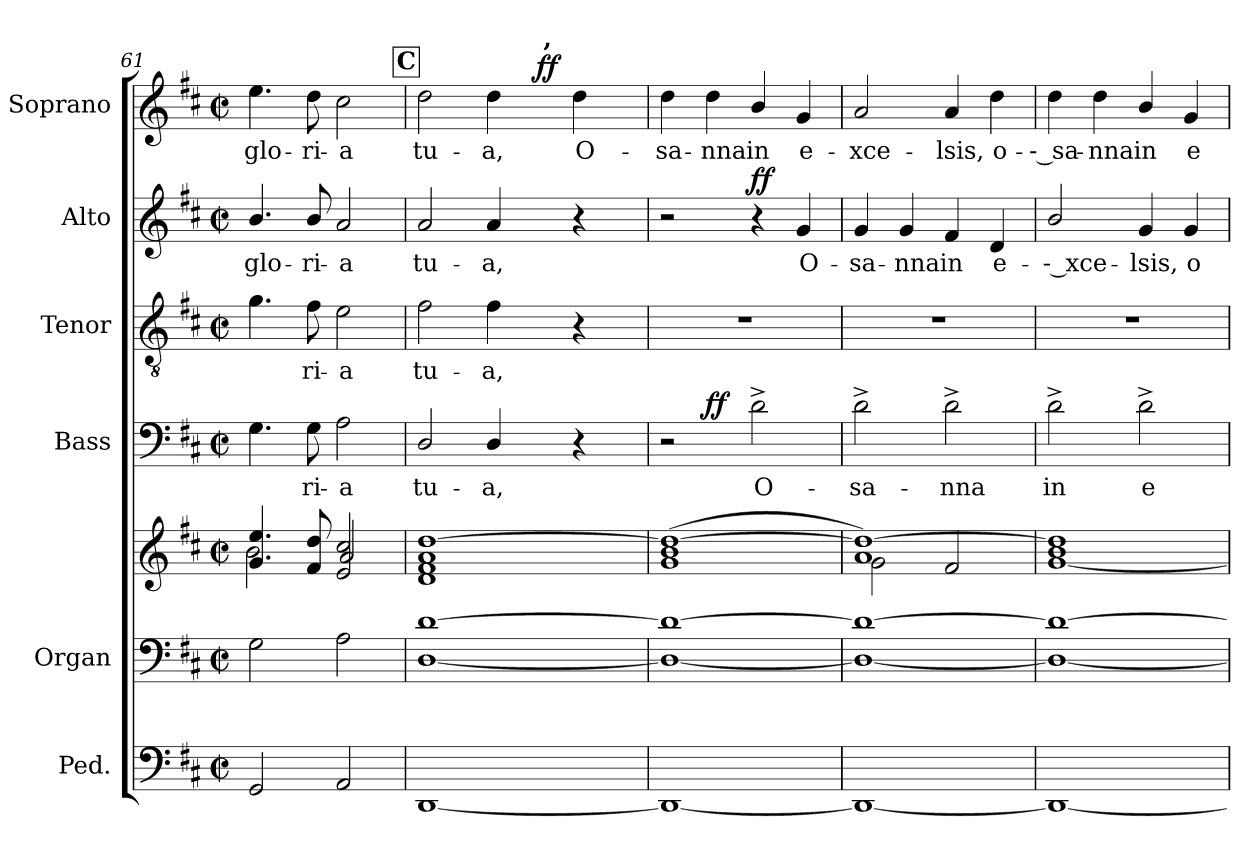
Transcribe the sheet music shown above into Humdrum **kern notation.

**kern	**kern	**kern	**kern	**text	**dynam	**kern	**text	**kern	**text	**dynam	**kern	**text	**dynam
*part6	*part5	*part5	*part4	*part4	*part4	*part3	*part3	*part2	*part2	*part2	*part1	*part1	*part1
*staff7	*staff6	*staff5	*staff4	*staff4	*staff4	*staff3	*staff3	*staff2	*staff2	*staff2	*staff1	*staff1	*staff1
*I"Ped.	*I"Organ	*	*I"Bass	*	*	*I"Tenor	*	*I"Alto	*	*	*I"Soprano	*	*
*	*I'Org.	*	*I'B.	*	*	*I'T.	*	*I'A.	*	*	*I'S.	*	*
*clefF4	*clefF4	*clefG2	*clefF4	*	*	*clefGv2	*	*clefG2	*	*	*clefG2	*	*
*	*	*	*	*	*	*ITrd7c12	*	*	*	*	*	*	*
*k[f#c#]	*k[f#c#]	*k[f#c#]	*k[f#c#]	*	*	*k[f#c#]	*	*k[f#c#]	*	*	*k[f#c#]	*	*
*D:	*D:	*D:	*D:	*	*	*D:	*	*D:	*	*	*D:	*	*
*M2/2	*M2/2	*M2/2	*M2/2	*	*	*M2/2	*	*M2/2	*	*	*M2/2	*	*
*met(c|)	*met(c|)	*met(c|)	*met(c|)	*	*	*met(c|)	*	*met(c|)	*	*	*met(c|)	*	*
=61	=61	=61	=61	=61	=61	=61	=61	=61	=61	=61	=61	=61	=61
*	*	*^	*	*	*	*	*	*	*	*	*	*	*
!	!	!	!	!	!	!	!	!	!	!LO:LY:b:color=#000000	!	!	!	!
!	!	!	!	!	!	!	!	!	!	!	!	!	!LO:LY:b:color=#000000	!
2GGi/	2Gi\	4.gi/ 4.eei	2bi\	4.Gi\	.	.	4.Gi\	.	4.bi/	glo-	.	4.eei\	glo-	.
!	!	!	!	!	!LO:LY:b:color=#000000	!	!	!	!	!	!	!	!	!
!	!	!	!	!	!	!	!	!LO:LY:b:color=#000000	!	!	!	!	!	!
!	!	!	!	!	!	!	!	!	!	!LO:LY:b:color=#000000	!	!	!	!
!	!	!	!	!	!	!	!	!	!	!	!	!	!LO:LY:b:color=#000000	!
.	.	8f#i/ 8ddi	.	8Gi\	-ri-	.	8F#i\	-ri-	8bi/	-ri-	.	8ddi\	-ri-	.
!	!	!	!	!	!LO:LY:b:color=#000000	!	!	!	!	!	!	!	!	!
!	!	!	!	!	!	!	!	!LO:LY:b:color=#000000	!	!	!	!	!	!
!	!	!	!	!	!	!	!	!	!	!LO:LY:b:color=#000000	!	!	!	!
!	!	!	!	!	!	!	!	!	!	!	!	!	!LO:LY:b:color=#000000	!
2AAi/	2Ai\	2ei/ 2cc#i	2ai/	2Ai\	-a	.	2Ei\	-a	2ai/	-a	.	2cc#i\	-a	.
*	*	*v	*v	*	*	*	*	*	*	*	*	*	*	*
!!LO:REH:place=s1:B:color=#000000:enc=box:fs=17.1408:t=C
=62	=62	=62	=62	=62	=62	=62	=62	=62	=62	=62	=62	=62	=62
*	*	*^	*	*	*	*	*	*	*	*	*	*	*
!	!	!	!	!	!LO:LY:b:color=#000000	!	!	!	!	!	!	!	!	!
*	*	*v	*v	*	*	*	*	*	*	*	*	*	*	*
*	*	*^	*	*	*	*	*	*	*	*	*	*	*
!	!	!	!	!	!	!	!	!LO:LY:b:color=#000000	!	!	!	!	!	!
*	*	*v	*v	*	*	*	*	*	*	*	*	*	*	*
*	*	*^	*	*	*	*	*	*	*	*	*	*	*
!	!	!	!	!	!	!	!	!	!	!LO:LY:b:color=#000000	!	!	!	!
*	*	*v	*v	*	*	*	*	*	*	*	*	*	*	*
*	*	*^	*	*	*	*	*	*	*	*	*	*	*
!	!	!	!	!	!	!	!	!	!	!	!	!	!LO:LY:b:color=#000000	!
*	*	*	*	*	*	*	*	*	*	*	*	*^	*	*
*	*	*v	*v	*	*	*	*	*	*	*	*	*	*^	*	*
[1DDi	[1Di [1di	1di 1f#i 1ai [1ddi	2Di/	tu-	.	2F#i\	tu-	2ai/	tu-	.	2ddi\	2ryy	2ryy	tu-	.
!	!	!	!	!LO:LY:b:color=#000000	!	!	!	!	!	!	!	!	!	!	!
!	!	!	!	!	!	!	!LO:LY:b:color=#000000	!	!	!	!	!	!	!	!
!	!	!	!	!	!	!	!	!	!LO:LY:b:color=#000000	!	!	!	!	!	!
!	!	!	!	!	!	!	!	!	!	!	!	!	!	!LO:LY:b:color=#000000	!
.	.	.	4Di/	-a,	.	4F#i\	-a,	4ai/	-a,	.	4ddi\	16ryy	8ryy	-a,	.
.	.	.	.	.	.	.	.	.	.	.	.	32ryy	.	.	.
.	.	.	.	.	.	.	.	.	.	.	.	64ryy	.	.	.
.	.	.	.	.	.	.	.	.	.	.	.	128ryy	.	.	.
.	.	.	.	.	.	.	.	.	.	.	.	256ryy	.	.	.
.	.	.	.	.	.	.	.	.	.	.	.	1024ryy	.	.	.
.	.	.	.	.	.	.	.	.	.	.	.	4ryy	.	.	ff
.	.	.	.	.	.	.	.	.	.	.	.	.	256ryy	.	.
!	!	!	!	!	!	!	!	!	!	!	!	!	!LO:TX:a:B:t=,	!	!
.	.	.	.	.	.	.	.	.	.	.	.	.	4ryy	.	.
!	!	!	!	!	!	!	!	!	!	!	!	!	!	!LO:LY:b:color=#000000	!
.	.	.	4r	.	.	4r	.	4r	.	.	4ddi\	.	.	O-	.
.	.	.	.	.	.	.	.	.	.	.	.	8ryy	.	.	.
.	.	.	.	.	.	.	.	.	.	.	.	.	16ryy	.	.
.	.	.	.	.	.	.	.	.	.	.	.	.	32...ryy	.	.
.	.	.	.	.	.	.	.	.	.	.	.	512.ryy	.	.	.
*	*	*	*	*	*	*	*	*	*	*	*v	*v	*v	*	*
=63	=63	=63	=63	=63	=63	=63	=63	=63	=63	=63	=63	=63	=63
*	*	*	*	*	*	*	*	*	*	*	*^	*	*
*	*	*	*	*	*	*	*	*	*	*	*	*^	*	*
!	!	!	!	!	!	!	!	!	!	!	!	!	!	!LO:LY:b:color=#000000	!
*	*	*	*^	*	*	*	*	*	*	*	*v	*v	*v	*	*
1DDi_	1Di_ 1di_	(1gi 1bi 1ddi_	2r	4ryy	.	.	1r	.	2r	.	.	4ddi\	-sa-	.
!	!	!	!	!	!	!	!	!	!	!	!	!	!LO:LY:b:color=#000000	!
.	.	.	.	2.ryy	.	ff	.	.	.	.	.	4ddi\	-nna	.
!	!	!	!	!	!LO:LY:b:color=#000000	!	!	!	!	!	!	!	!	!
!	!	!	!	!	!	!	!	!	!	!	!	!	!LO:LY:b:color=#000000	!
.	.	.	2d^i\	.	O-	.	.	.	4r	.	ff	4bi/	in	.
!	!	!	!	!	!	!	!	!	!	!LO:LY:b:color=#000000	!	!	!	!
!	!	!	!	!	!	!	!	!	!	!	!	!	!LO:LY:b:color=#000000	!
.	.	.	.	.	.	.	.	.	4gi/	O-	.	4gi/	e-	.
*	*	*	*v	*v	*	*	*	*	*	*	*	*	*	*
=64	=64	=64	=64	=64	=64	=64	=64	=64	=64	=64	=64	=64	=64
*	*	*^	*	*	*	*	*	*	*	*	*	*	*
*	*	*	*	*^	*	*	*	*	*	*	*	*	*	*
!	!	!	!	!	!	!LO:LY:b:color=#000000	!	!	!	!	!	!	!	!	!
*	*	*	*	*v	*v	*	*	*	*	*	*	*	*	*	*
*	*	*	*	*^	*	*	*	*	*	*	*	*	*	*
!	!	!	!	!	!	!	!	!	!	!	!LO:LY:b:color=#000000	!	!	!	!
*	*	*	*	*v	*v	*	*	*	*	*	*	*	*	*	*
*	*	*	*	*^	*	*	*	*	*	*	*	*	*	*
!	!	!	!	!	!	!	!	!	!	!	!	!	!	!LO:LY:b:color=#000000	!
*	*	*	*	*v	*v	*	*	*	*	*	*	*	*	*	*
1DDi_	1Di_ 1di_	1ai 1ddi_)	2gi\	2d^i\	-sa-	.	1r	.	4gi/	-sa-	.	2ai/	-xce-	.
!	!	!	!	!	!	!	!	!	!	!LO:LY:b:color=#000000	!	!	!	!
.	.	.	.	.	.	.	.	.	4gi/	-nna	.	.	.	.
!	!	!	!	!	!LO:LY:b:color=#000000	!	!	!	!	!	!	!	!	!
!	!	!	!	!	!	!	!	!	!	!LO:LY:b:color=#000000	!	!	!	!
!	!	!	!	!	!	!	!	!	!	!	!	!	!LO:LY:b:color=#000000	!
.	.	.	2f#i/	2d^i\	-nna	.	.	.	4f#i/	in	.	4ai/	-lsis,	.
!	!	!	!	!	!	!	!	!	!	!LO:LY:b:color=#000000	!	!	!	!
!	!	!	!	!	!	!	!	!	!	!	!	!	!LO:LY:b:color=#000000	!
.	.	.	.	.	.	.	.	.	4di/	e-	.	4ddi\	o-	.
!!LO:PB:g=z
=65	=65	=65	=65	=65	=65	=65	=65	=65	=65	=65	=65	=65	=65	=65
!	!	!	!	!	!LO:LY:b:color=#000000	!	!	!	!	!	!	!	!	!
!	!	!	!	!	!	!	!	!	!	!LO:LY:b:color=#000000	!	!	!	!
!	!	!	!	!	!	!	!	!	!	!	!	!	!LO:LY:b:color=#000000	!
1DDi_	1Di_ 1di_	1bi 1ddi]	[1gi	2d^i\	in	.	1r	.	2bi/	-- xce-	.	4ddi\	-- sa-	.
!	!	!	!	!	!	!	!	!	!	!	!	!	!LO:LY:b:color=#000000	!
.	.	.	.	.	.	.	.	.	.	.	.	4ddi\	-nna	.
!	!	!	!	!	!LO:LY:b:color=#000000	!	!	!	!	!	!	!	!	!
!	!	!	!	!	!	!	!	!	!	!LO:LY:b:color=#000000	!	!	!	!
!	!	!	!	!	!	!	!	!	!	!	!	!	!LO:LY:b:color=#000000	!
.	.	.	.	2d^i\	e-	.	.	.	4gi/	-lsis,	.	4bi/	in	.
!	!	!	!	!	!	!	!	!	!	!LO:LY:b:color=#000000	!	!	!	!
!	!	!	!	!	!	!	!	!	!	!	!	!	!LO:LY:b:color=#000000	!
.	.	.	.	.	.	.	.	.	4gi/	o-	.	4gi/	e-	.
*	*	*v	*v	*	*	*	*	*	*	*	*	*	*	*
=	=	=	=	=	=	=	=	=	=	=	=	=	=
*-	*-	*-	*-	*-	*-	*-	*-	*-	*-	*-	*-	*-	*-
